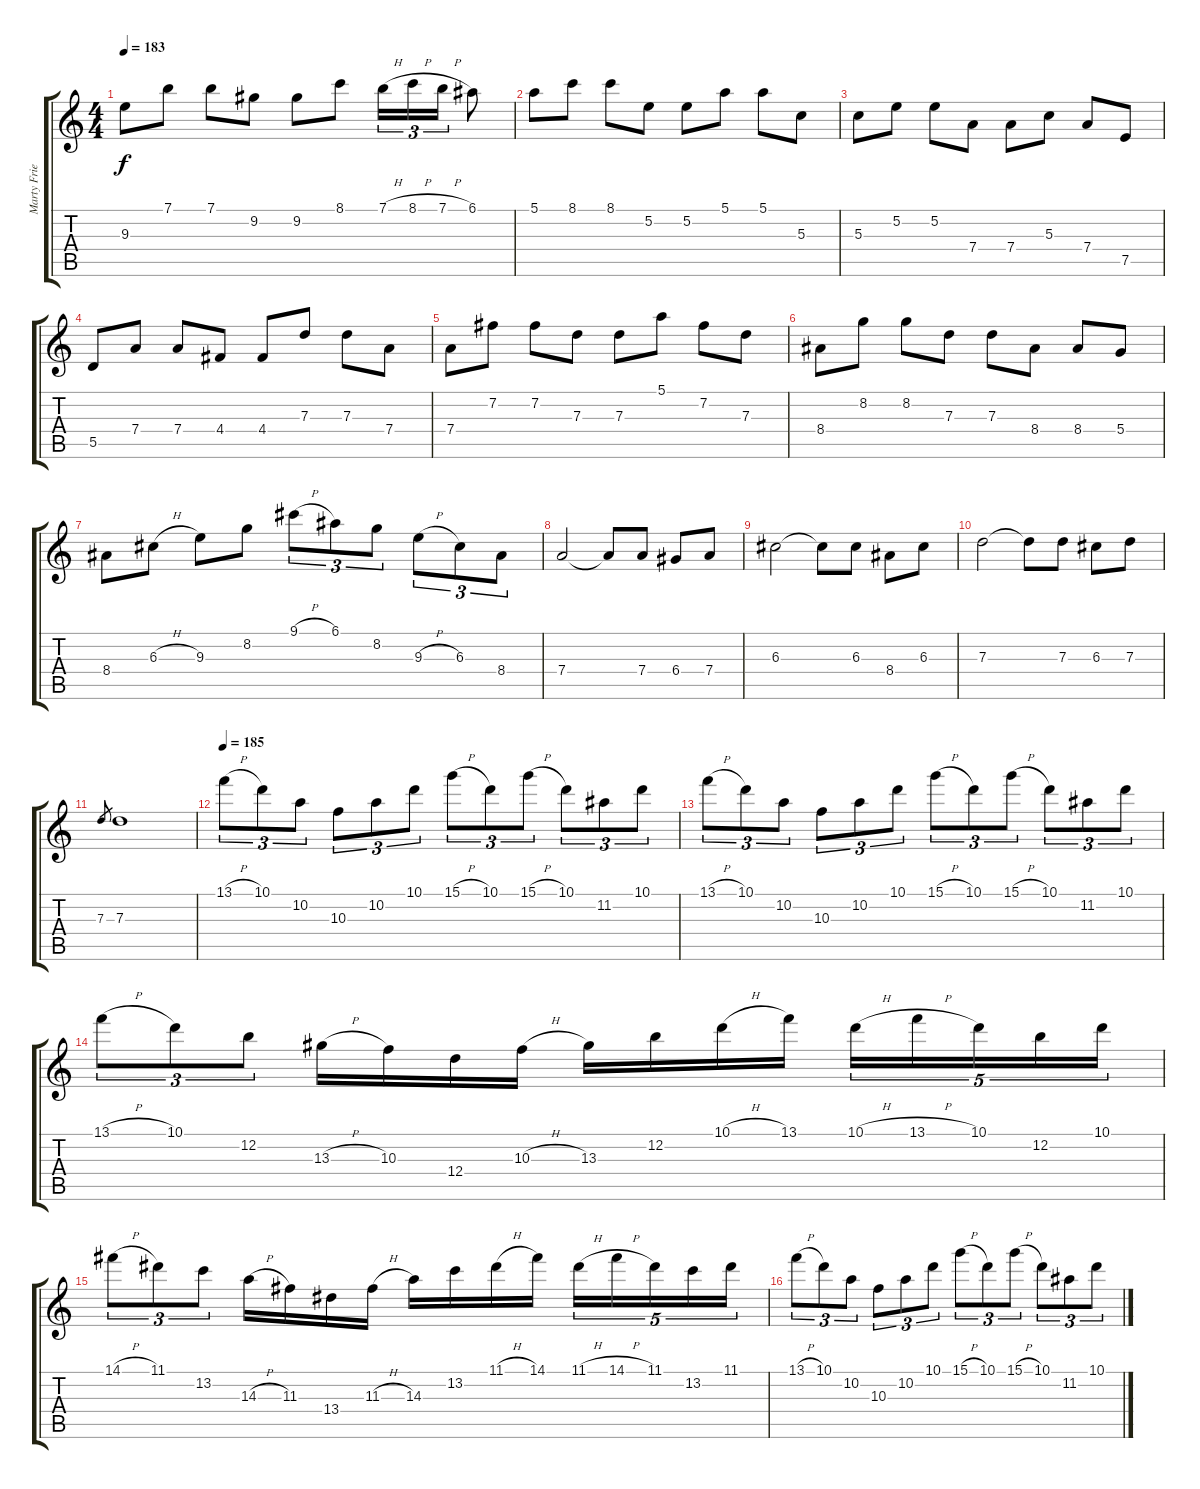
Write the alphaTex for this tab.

\track ("Marty Friedman" "Marty Frie") {instrument distortionguitar}
\staff {score tabs}
\tuning (E4 B3 G3 D3 A2 E2) {hide}
\ts (4 4)
\tempo 183
\clef g2
\ks c
9.3.8{dy f} 7.1.8 7.1.8 9.2.8 9.2.8 8.1.8 7.1{h}.16{tu (3 2)} 8.1{h}.16{tu (3 2)} 7.1{h}.16{tu (3 2)} 6.1.8 |
5.1.8 8.1.8 8.1.8 5.2.8 5.2.8 5.1.8 5.1.8 5.3.8 |
5.3.8 5.2.8 5.2.8 7.4.8 7.4.8 5.3.8 7.4.8 7.5.8 |
5.5.8 7.4.8 7.4.8 4.4.8 4.4.8 7.3.8 7.3.8 7.4.8 |
7.4.8 7.2.8 7.2.8 7.3.8 7.3.8 5.1.8 7.2.8 7.3.8 |
8.4.8 8.2.8 8.2.8 7.3.8 7.3.8 8.4.8 8.4.8 5.4.8 |
8.4.8 6.3{h}.8 9.3.8 8.2.8 9.1{h}.8{tu (3 2)} 6.1.8{tu (3 2)} 8.2.8{tu (3 2)} 9.3{h}.8{tu (3 2)} 6.3.8{tu (3 2)} 8.4.8{tu (3 2)} |
7.4.2 7.4{t}.8 7.4.8 6.4.8 7.4.8 |
6.3.2 6.3{t}.8 6.3.8 8.4.8 6.3.8 |
7.3.2 7.3{t}.8 7.3.8 6.3.8 7.3.8 |
7.3.8{gr} 7.3.1 |
\tempo 140
\tempo 185
13.1{h}.8{tu (3 2)} 10.1.8{tu (3 2)} 10.2.8{tu (3 2)} 10.3.8{tu (3 2)} 10.2.8{tu (3 2)} 10.1.8{tu (3 2)} 15.1{h}.8{tu (3 2)} 10.1.8{tu (3 2)} 15.1{h}.8{tu (3 2)} 10.1.8{tu (3 2)} 11.2.8{tu (3 2)} 10.1.8{tu (3 2)} |
13.1{h}.8{tu (3 2)} 10.1.8{tu (3 2)} 10.2.8{tu (3 2)} 10.3.8{tu (3 2)} 10.2.8{tu (3 2)} 10.1.8{tu (3 2)} 15.1{h}.8{tu (3 2)} 10.1.8{tu (3 2)} 15.1{h}.8{tu (3 2)} 10.1.8{tu (3 2)} 11.2.8{tu (3 2)} 10.1.8{tu (3 2)} |
13.1{h}.8{tu (3 2)} 10.1.8{tu (3 2)} 12.2.8{tu (3 2)} 13.3{h}.16 10.3.16 12.4.16 10.3{h}.16 13.3.16 12.2.16 10.1{h}.16 13.1.16 10.1{h}.16{tu (5 4)} 13.1{h}.16{tu (5 4)} 10.1.16{tu (5 4)} 12.2.16{tu (5 4)} 10.1.16{tu (5 4)} |
14.1{h}.8{tu (3 2)} 11.1.8{tu (3 2)} 13.2.8{tu (3 2)} 14.3{h}.16 11.3.16 13.4.16 11.3{h}.16 14.3.16 13.2.16 11.1{h}.16 14.1.16 11.1{h}.16{tu (5 4)} 14.1{h}.16{tu (5 4)} 11.1.16{tu (5 4)} 13.2.16{tu (5 4)} 11.1.16{tu (5 4)} |
13.1{h}.8{tu (3 2)} 10.1.8{tu (3 2)} 10.2.8{tu (3 2)} 10.3.8{tu (3 2)} 10.2.8{tu (3 2)} 10.1.8{tu (3 2)} 15.1{h}.8{tu (3 2)} 10.1.8{tu (3 2)} 15.1{h}.8{tu (3 2)} 10.1.8{tu (3 2)} 11.2.8{tu (3 2)} 10.1.8{tu (3 2)}
